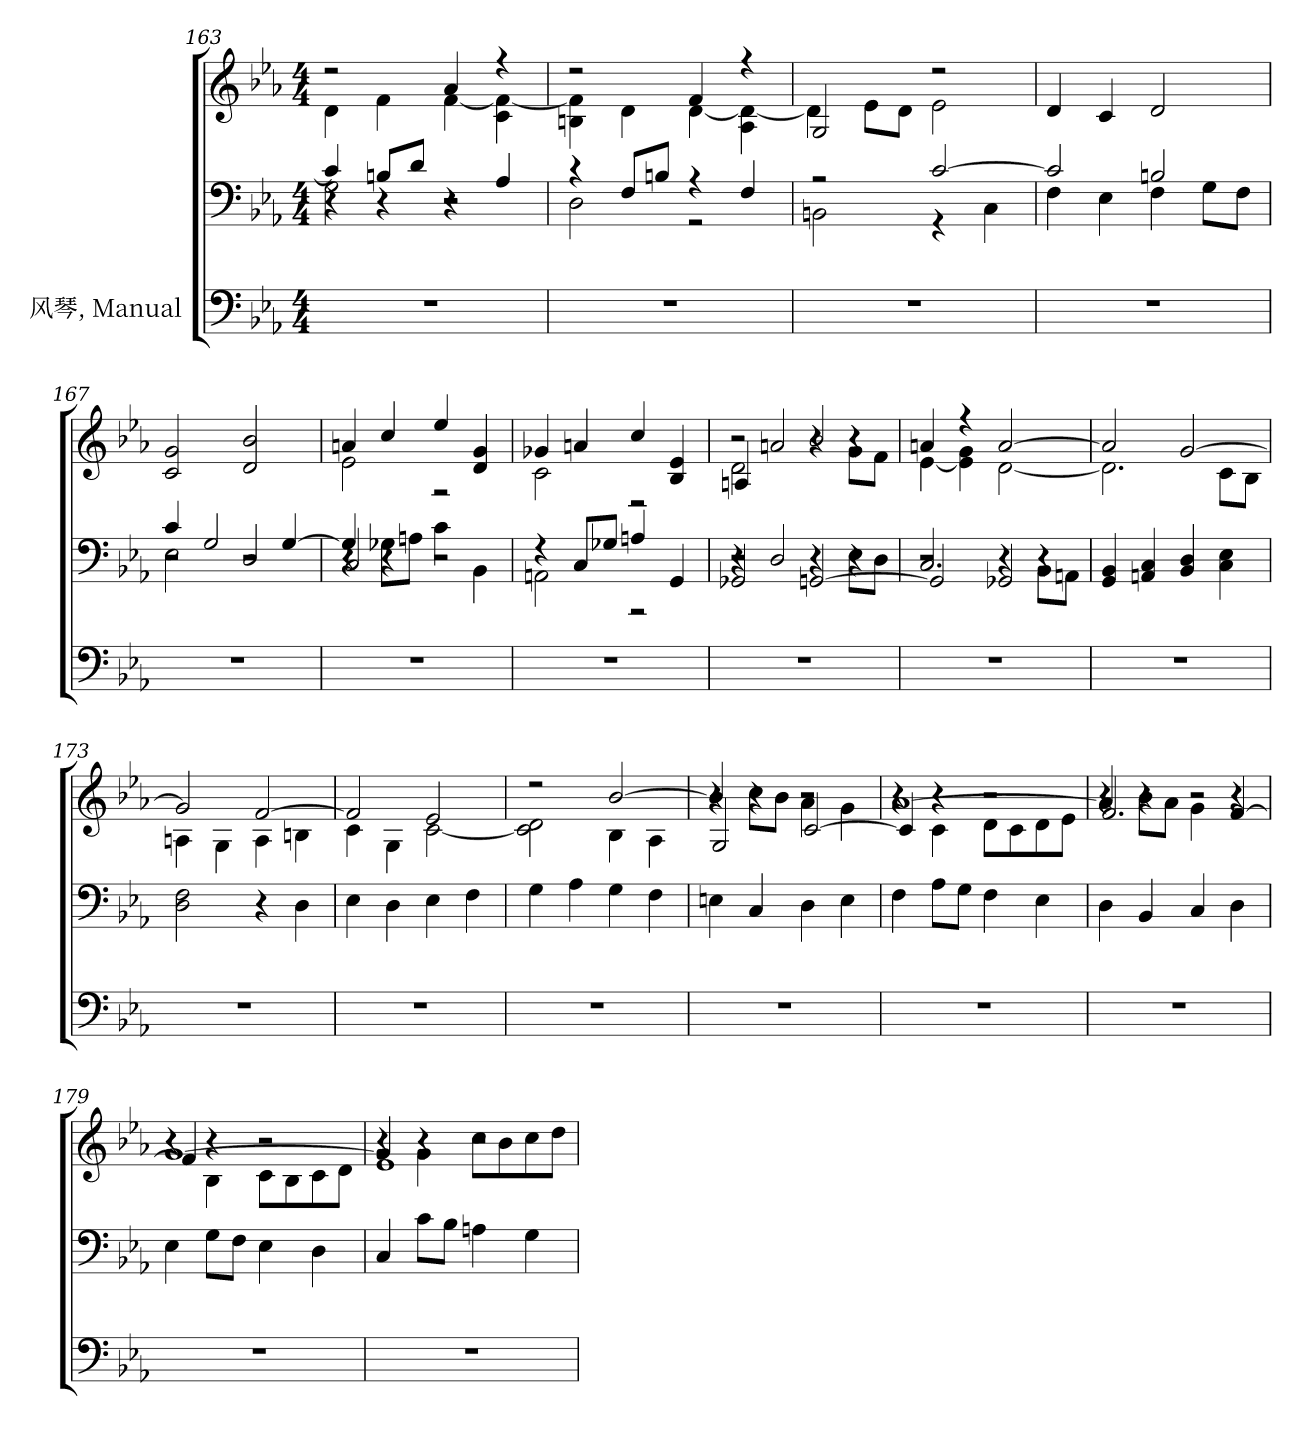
**kern	**kern	**kern
*part1	*part1	*part1
*staff3	*staff2	*staff1
*I"风琴, Manual	*	*
*clefF4	*clefF4	*clefG2
*k[b-e-a-]	*k[b-e-a-]	*k[b-e-a-]
*M4/4	*M4/4	*M4/4
=163	=163	=163
*	*^	*^
*	*	*^	*	*
1r	4c/]	2G\	4r	2r	4d\
.	4r	.	8Bn/L	.	4f\
.	.	.	8d/J	.	.
.	2r	2r	4r	4a-/	[4f\
.	.	.	4A-/	4r	4c\ 4f\_
*	*	*v	*v	*	*
=164	=164	=164	=164	=164
1r	4r	2D\	2r	4Bn\ 4f\]
.	8F/L	.	.	4d\
.	8Bn/J	.	.	.
.	4r	2r	4f/	[4d\
.	4F/	.	4r	4A-\ 4d\_
=165	=165	=165	=165	=165
1r	2r	2BBn\	2G/	4d\]
.	.	.	.	8e-\L
.	.	.	.	8d\J
.	[2c/	4r	2r	2e-\
.	.	4C\	.	.
*	*	*	*v	*v
=166	=166	=166	=166
1r	2c/]	4F\	4d/
.	.	4E-\	4c/
.	2Bn/	4F\	2d/
.	.	8G\L	.
.	.	8F\J	.
=167	=167	=167	=167
*	*	*^	*
1r	4c/	2E-\	2r	2c/ 2g/
.	2G/	.	.	.
.	.	2r	2D/	2d/ 2b-/
.	[4G/	.	.	.
!!LO:LB:g=z
=168	=168	=168	=168	=168
*	*	*	*	*^
1r	4G/]	4r	2C/	4an/	2e-\
.	4r	8G-X\L	.	4cc/	.
.	.	8An\J	.	.	.
.	2r	4c\	2r	4ee-/	2r
.	.	4BB-\	.	4d/ 4g/	.
*	*	*v	*v	*	*
=169	=169	=169	=169	=169
1r	4r	2AAn\	4g-X/	2c\
.	8C/L	.	4an/	.
.	8G-X/J	.	.	.
.	4An/	2r	4cc/	2r
.	4GG/	.	4B-/ 4e-/	.
=170	=170	=170	=170	=170
*	*	*^	*	*^
1r	4r	2r	2GG-X/	2r	2d\	4An/
.	2D/	.	.	.	.	2an/
.	.	4r	[2GGn/	2b-/	4r	.
.	4r	8E-\L	.	.	8g\L	4r
.	.	8D\J	.	.	8f\J	.
*	*	*	*	*	*v	*v
=171	=171	=171	=171	=171	=171
1r	2.C/	2r	2GG/]	4an/	[4e-\
.	.	.	.	4r	4e-\] 4g\
.	.	4r	2GG-X/	[2a/	[2d\
.	4r	8BB-\L	.	.	.
.	.	8AAn\J	.	.	.
*	*v	*v	*v	*	*
=172	=172	=172	=172
1r	4GG/ 4BB-/	2a/]	2.d\]
.	4AAn/ 4C/	.	.
.	4BB-/ 4D/	[2g/	.
.	4C\ 4E-\	.	8c\L
.	.	.	8B-\J
!!LO:PB:g=z	!!
=173	=173	=173	=173
1r	2D\ 2F\	2g/]	4An\
.	.	.	4G\
.	4r	[2f/	4A\
.	4D\	.	4Bn\
=174	=174	=174	=174
1r	4E-\	2f/]	4c\
.	4D\	.	4G\
.	4E-\	2e-/	[2c\
.	4F\	.	.
=175	=175	=175	=175
1r	4G\	2r	2c\] 2d\
.	4A-\	.	.
.	4G\	[2b-/	4B-\
.	4F\	.	4A-\
=176	=176	=176	=176
*	*	*	*^
1r	4En\	4b-/]	4r	2G/
.	4C/	4r	8cc\L	.
.	.	.	8b-\J	.
.	4D\	2r	4a-\	[2c/
.	4E\	.	4g\	.
=177	=177	=177	=177	=177
1r	4F\	[1a-	4r	4c/]
.	8A-\L	.	4c\	4r
.	8G\J	.	.	.
.	4F\	.	8d\L	2r
.	.	.	8c\	.
.	4E-\	.	8d\	.
.	.	.	8e-\J	.
=178	=178	=178	=178	=178
1r	4D\	4a-/]	4r	2.f/
.	4BB-/	4r	8b-\L	.
.	.	.	8a-\J	.
.	4C/	2r	4g\	.
.	4D\	.	4r	[4f/
!!LO:LB:g=z	!!	!!
=179	=179	=179	=179	=179
1r	4E-\	[1g	4r	4f/]
.	8G\L	.	4B-\	4r
.	8F\J	.	.	.
.	4E-\	.	8c\L	2r
.	.	.	8B-\	.
.	4D\	.	8c\	.
.	.	.	8d\J	.
=180	=180	=180	=180	=180
1r	4C/	4g/]	4r	1e-
.	8c\L	4r	4g\	.
.	8B-\J	.	.	.
.	4An\	2r	8cc\L	.
.	.	.	8b-\	.
.	4G\	.	8cc\	.
.	.	.	8dd\J	.
*	*	*v	*v	*v
=	=	=
*-	*-	*-
